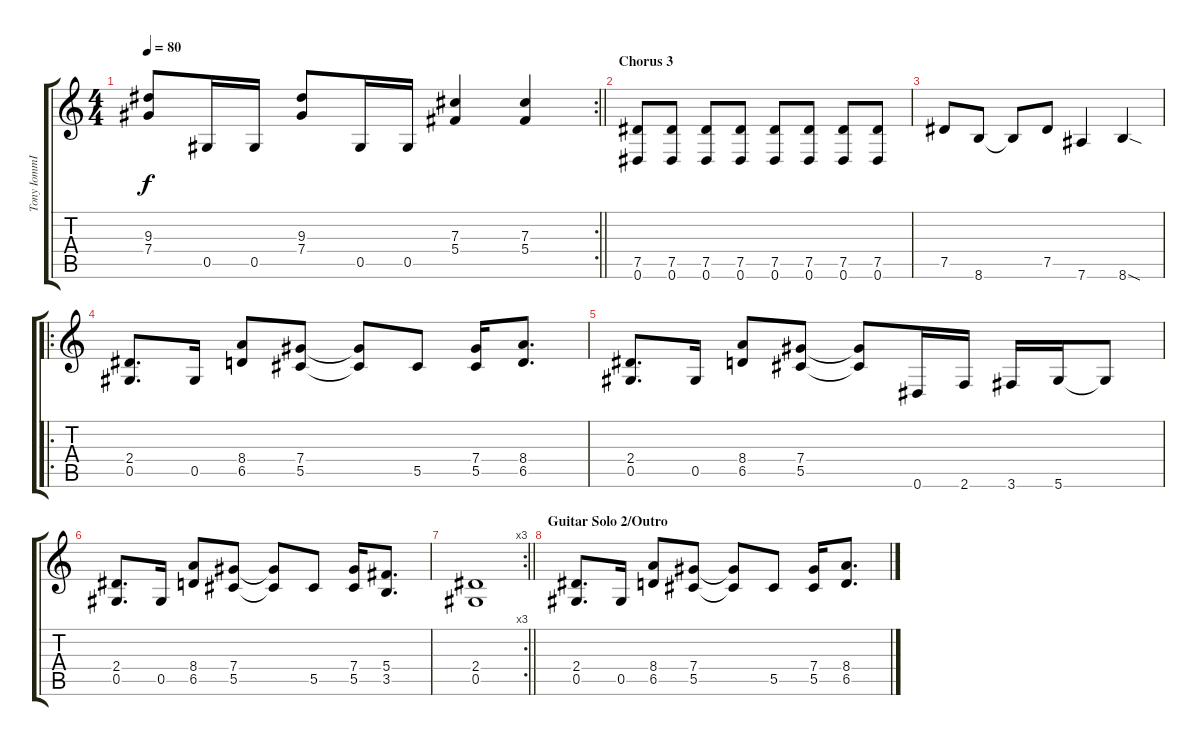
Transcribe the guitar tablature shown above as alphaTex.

\track ("Tony IommI Acoustic" "Tony IommI") {instrument acousticguitarsteel}
\staff {score tabs}
\tuning (Eb4 Bb3 Gb3 Db3 Ab2 Eb2) {hide}
\rc 2
\ts (4 4)
\tempo 80
\clef g2
\barLineRight lightlight
\ks c
(9.3 7.4).8{dy f} 0.5.16 0.5.16 (9.3 7.4).8 0.5.16 0.5.16 (7.3 5.4).4 (7.3 5.4).4 |
\section ("" "Chorus 3")
(7.5 0.6).8 (7.5 0.6).8 (7.5 0.6).8 (7.5 0.6).8 (7.5 0.6).8 (7.5 0.6).8 (7.5 0.6).8 (7.5 0.6).8 |
7.5.8 8.6.8 8.6{t}.8 7.5.8 7.6.4 8.6{sod}.4 |
\ro
(2.4 0.5).8{d} 0.5.16 (8.4 6.5).8 (7.4 5.5).8 (7.4{t} 5.5{t}).8 5.5.8 (7.4 5.5).16 (8.4 6.5).8{d} |
(2.4 0.5).8{d} 0.5.16 (8.4 6.5).8 (7.4 5.5).8 (7.4{t} 5.5{t}).8 0.6.16 2.6.16 3.6.16 5.6.16 5.6{t}.8 |
(2.4 0.5).8{d} 0.5.16 (8.4 6.5).8 (7.4 5.5).8 (7.4{t} 5.5{t}).8 5.5.8 (7.4 5.5).16 (5.4 3.5).8{d} |
\rc 3
\barLineRight lightlight
(2.4 0.5).1 |
\section ("" "Guitar Solo 2/Outro")
(2.4 0.5).8{d} 0.5.16 (8.4 6.5).8 (7.4 5.5).8 (7.4{t} 5.5{t}).8 5.5.8 (7.4 5.5).16 (8.4 6.5).8{d}
